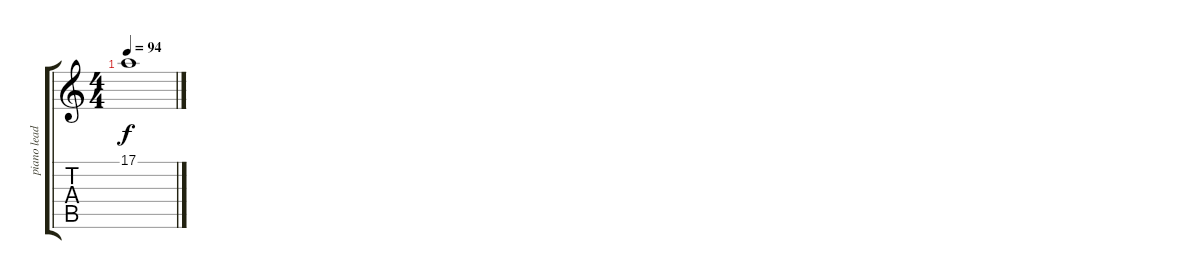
\track ("piano lead" "piano lead") {instrument acousticgrandpiano}
\staff {score tabs}
\tuning (E4 B3 G3 D3 A2 E2) {hide}
\ts (4 4)
\tempo 94
\clef g2
\ks c
17.1.1{dy f}
